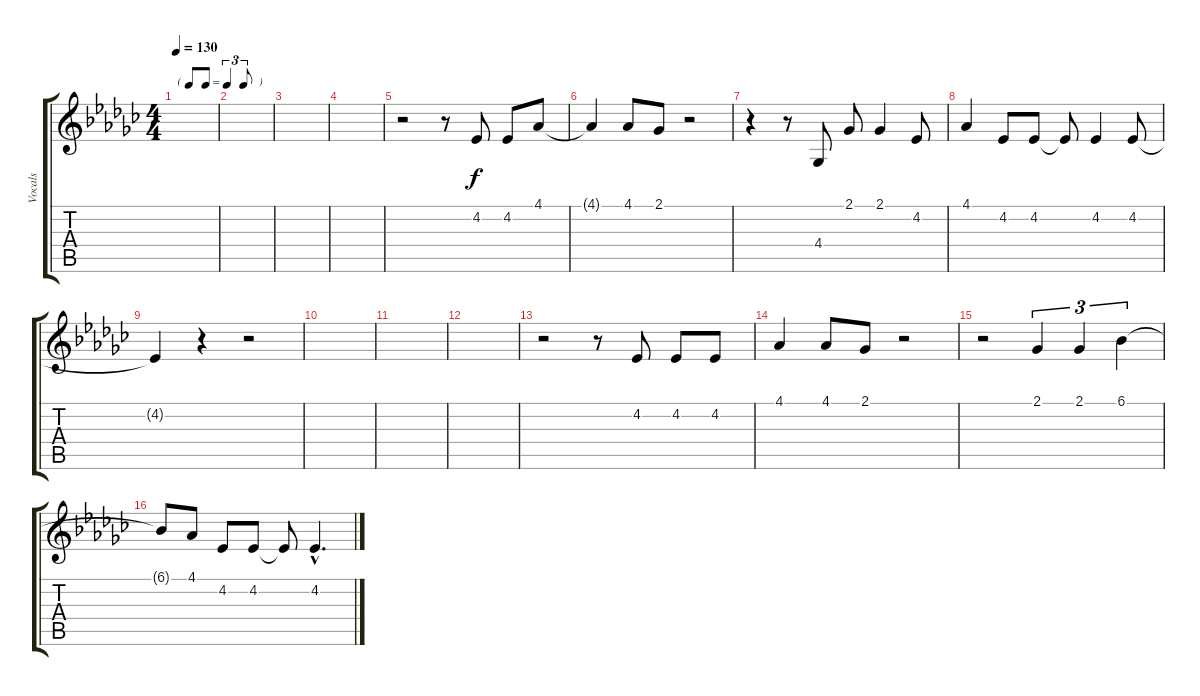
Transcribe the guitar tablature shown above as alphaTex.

\track ("Vocals" "Vocals") {instrument tenorsax}
\staff {score tabs}
\tuning (E4 B3 G3 D3 A2 E2) {hide}
\ts (4 4)
\tf triplet8th
\tempo 130
\clef g2
\ks gb
|
|
|
|
r.2 r.8 4.2.8 4.2.8 4.1.8 |
4.1{t}.4 4.1.8 2.1.8 r.2 |
r.4 r.8 4.4.8 2.1.8 2.1.4 4.2.8 |
4.1.4 4.2.8 4.2.8 4.2{t}.8 4.2.4 4.2.8 |
4.2{t}.4 r.4 r.2 |
|
|
|
r.2 r.8 4.2.8 4.2.8 4.2.8 |
4.1.4 4.1.8 2.1.8 r.2 |
r.2 2.1.4{tu (3 2)} 2.1.4{tu (3 2)} 6.1.4{tu (3 2)} |
6.1{t}.8 4.1.8 4.2.8 4.2.8 4.2{t}.8 4.2{hac}.4{d}
